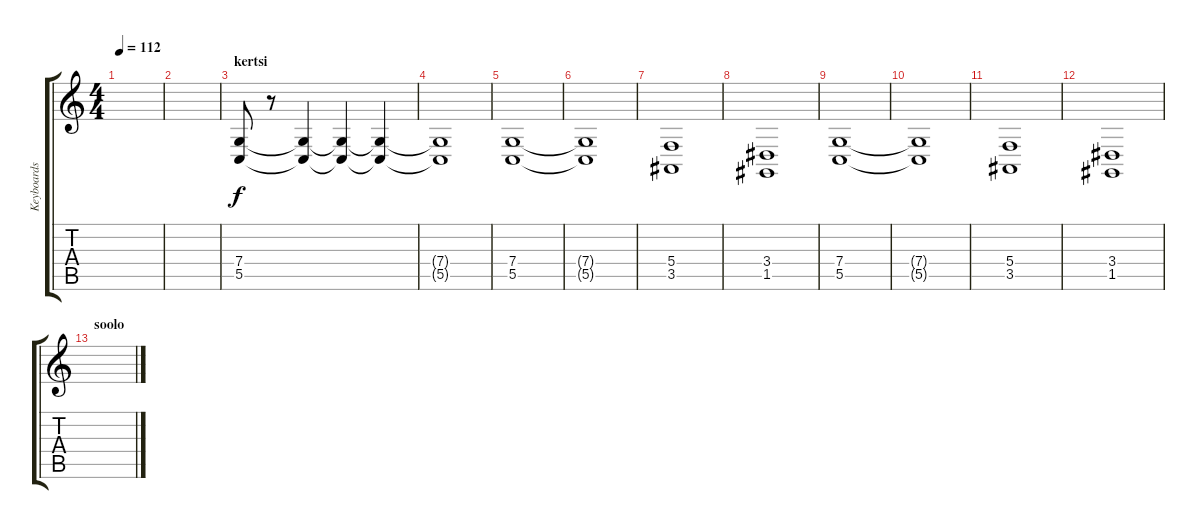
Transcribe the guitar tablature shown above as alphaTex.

\track ("Keyboards" "Keyboards") {instrument voiceoohs}
\staff {score tabs}
\tuning (D4 A3 F3 C3 G2 D2) {hide}
\ts (4 4)
\tempo 112
\clef g2
\ks c
|
|
\section ("" "kertsi")
(7.4 5.5).8 r.8 (7.4{t} 5.5{t}).4 (7.4{t} 5.5{t}).4 (7.4{t} 5.5{t}).4 |
(7.4{t} 5.5{t}).1 |
(7.4 5.5).1 |
(7.4{t} 5.5{t}).1 |
(5.4 3.5).1 |
(3.4 1.5).1 |
(7.4 5.5).1 |
(7.4{t} 5.5{t}).1 |
(5.4 3.5).1 |
(3.4 1.5).1 |
\section ("" "soolo")
